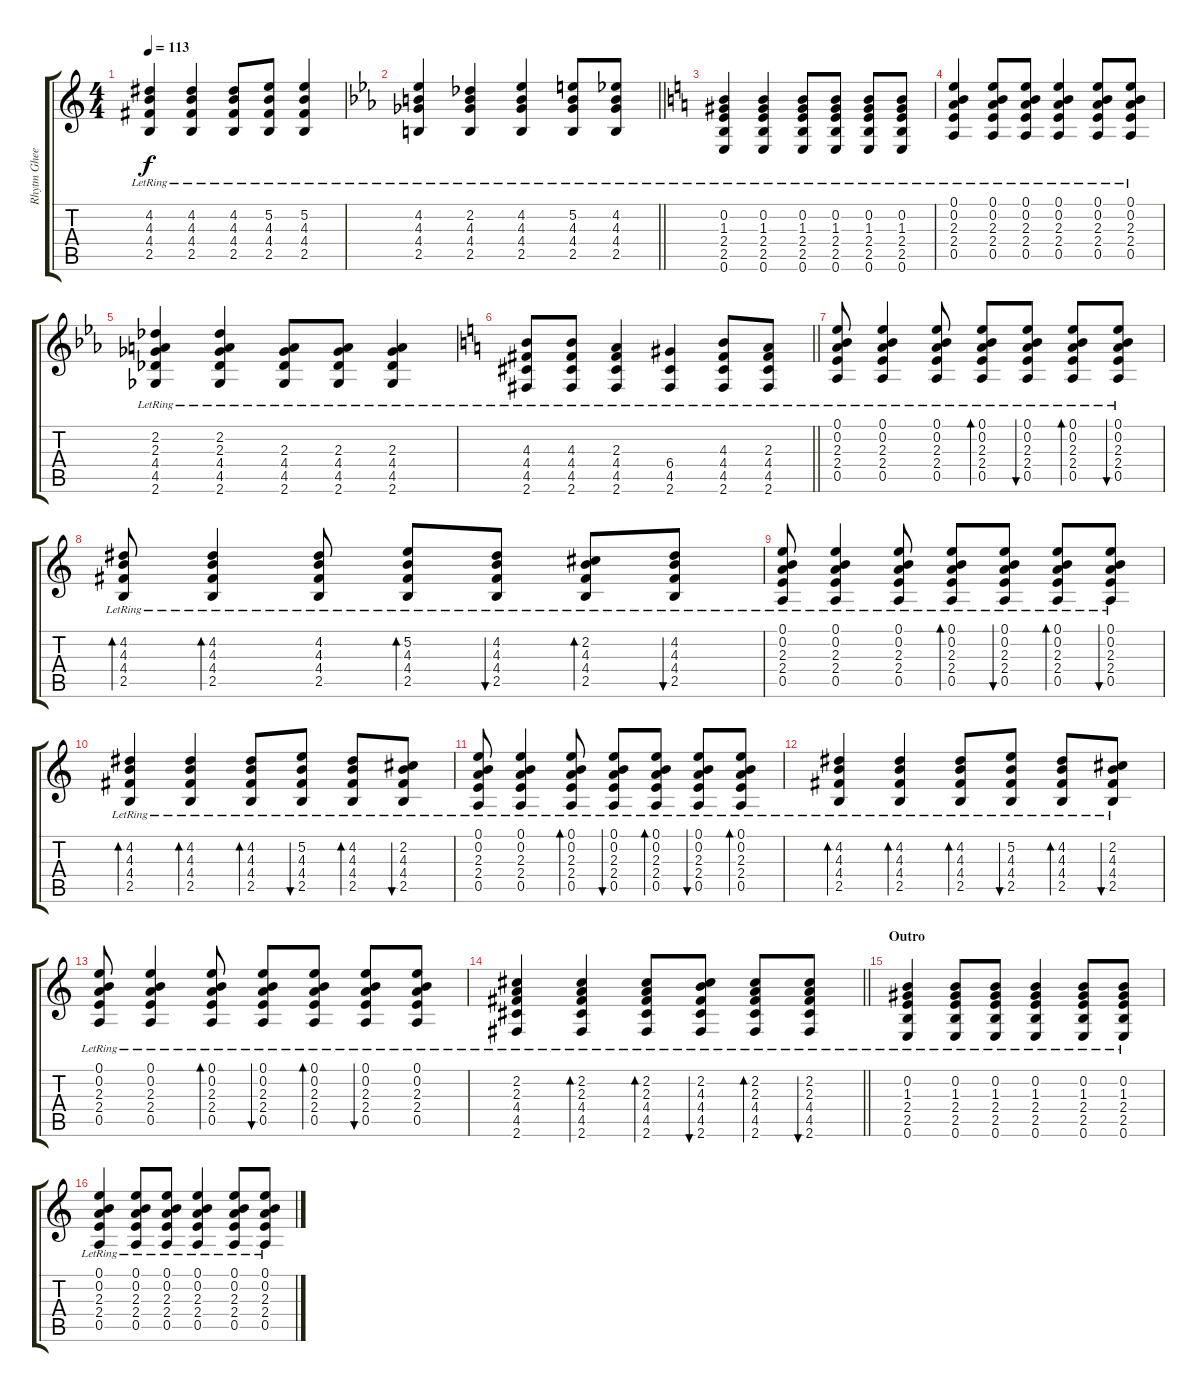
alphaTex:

\track ("Rhytm Gheetar" "Rhytm Ghee") {instrument acousticguitarsteel}
\staff {score tabs}
\tuning (E4 B3 G3 D3 A2 E2) {hide}
\ts (4 4)
\tempo 113
\clef g2
\ks c
(4.2{lr} 4.3{lr} 4.4{lr} 2.5{lr}).4{dy f} (4.2{lr} 4.3 4.4 2.5).4 (4.2 4.3{lr} 4.4 2.5).8 (5.2{lr} 4.3 4.4 2.5).8 (5.2{lr} 4.3 4.4 2.5).4 |
\barLineRight lightlight
\ks eb
(4.2{lr} 4.3 4.4 2.5).4 (2.2{lr} 4.3 4.4 2.5).4 (4.2{lr} 4.3 4.4 2.5).4 (5.2{lr} 4.3 4.4 2.5).8 (4.2{lr} 4.3 4.4 2.5).8 |
\ks c
(0.2{lr} 1.3{lr} 2.4{lr} 2.5{lr} 0.6).4 (0.2{lr} 1.3{lr} 2.4{lr} 2.5{lr} 0.6).4 (0.2{lr} 1.3{lr} 2.4{lr} 2.5{lr} 0.6).8 (0.2{lr} 1.3{lr} 2.4{lr} 2.5{lr} 0.6).8 (0.2{lr} 1.3{lr} 2.4{lr} 2.5{lr} 0.6).8 (0.2{lr} 1.3{lr} 2.4{lr} 2.5{lr} 0.6).8 |
(0.1{lr} 0.2{lr} 2.3{lr} 2.4{lr} 0.5{lr}).4 (0.1{lr} 0.2{lr} 2.3{lr} 2.4{lr} 0.5{lr}).8 (0.1{lr} 0.2{lr} 2.3{lr} 2.4{lr} 0.5{lr}).8 (0.1{lr} 0.2{lr} 2.3{lr} 2.4{lr} 0.5{lr}).4 (0.1{lr} 0.2{lr} 2.3{lr} 2.4{lr} 0.5{lr}).8 (0.1{lr} 0.2{lr} 2.3{lr} 2.4{lr} 0.5{lr}).8 |
\ks eb
(2.2{lr} 2.3{lr} 4.4{lr} 4.5{lr} 2.6{lr}).4 (2.2 2.3{lr} 4.4 4.5 2.6).4 (2.3 4.4{lr} 4.5 2.6).8 (2.3{lr} 4.4 4.5 2.6).8 (2.3{lr} 4.4 4.5 2.6).4 |
\barLineRight lightlight
\ks c
(4.3{lr} 4.4 4.5 2.6).8 (4.3{lr} 4.4 4.5 2.6).8 (2.3 4.4{lr} 4.5 2.6).4 (6.4{lr} 4.5 2.6).4 (4.3{lr} 4.4 4.5 2.6).8 (2.3 4.4{lr} 4.5 2.6).8 |
(0.1{lr} 0.2{lr} 2.3{lr} 2.4{lr} 0.5{lr}).8 (0.1{lr} 0.2{lr} 2.3{lr} 2.4{lr} 0.5{lr}).4 (0.1{lr} 0.2{lr} 2.3{lr} 2.4{lr} 0.5{lr}).8 (0.1{lr} 0.2{lr} 2.3{lr} 2.4{lr} 0.5{lr}).8{bd 60} (0.1{lr} 0.2{lr} 2.3{lr} 2.4{lr} 0.5{lr}).8{bu 60} (0.1{lr} 0.2{lr} 2.3{lr} 2.4{lr} 0.5{lr}).8{bd 60} (0.1{lr} 0.2{lr} 2.3{lr} 2.4{lr} 0.5{lr}).8{bu 60} |
(4.2{lr} 4.3{lr} 4.4{lr} 2.5{lr}).8{bd 60} (4.2{lr} 4.3{lr} 4.4{lr} 2.5{lr}).4{bd 60} (4.2{lr} 4.3{lr} 4.4{lr} 2.5{lr}).8 (5.2{lr} 4.3{lr} 4.4{lr} 2.5{lr}).8{bd 60} (4.2{lr} 4.3{lr} 4.4{lr} 2.5{lr}).8{bu 60} (2.2{lr} 4.3{lr} 4.4{lr} 2.5{lr}).8{bd 60} (4.2{lr} 4.3{lr} 4.4{lr} 2.5{lr}).8{bu 60} |
(0.1{lr} 0.2{lr} 2.3{lr} 2.4{lr} 0.5{lr}).8 (0.1{lr} 0.2{lr} 2.3{lr} 2.4{lr} 0.5{lr}).4 (0.1{lr} 0.2{lr} 2.3{lr} 2.4{lr} 0.5{lr}).8 (0.1{lr} 0.2{lr} 2.3{lr} 2.4{lr} 0.5{lr}).8{bd 60} (0.1{lr} 0.2{lr} 2.3{lr} 2.4{lr} 0.5{lr}).8{bu 60} (0.1{lr} 0.2{lr} 2.3{lr} 2.4{lr} 0.5{lr}).8{bd 60} (0.1{lr} 0.2{lr} 2.3{lr} 2.4{lr} 0.5{lr}).8{bu 60} |
(4.2{lr} 4.3{lr} 4.4{lr} 2.5{lr}).4{bd 60} (4.2{lr} 4.3{lr} 4.4{lr} 2.5{lr}).4{bd 120} (4.2{lr} 4.3{lr} 4.4{lr} 2.5{lr}).8{bd 120} (5.2{lr} 4.3{lr} 4.4{lr} 2.5{lr}).8{bu 120} (4.2{lr} 4.3{lr} 4.4{lr} 2.5{lr}).8{bd 120} (2.2{lr} 4.3{lr} 4.4{lr} 2.5{lr}).8{bu 120} |
(0.1{lr} 0.2{lr} 2.3{lr} 2.4{lr} 0.5{lr}).8 (0.1{lr} 0.2{lr} 2.3{lr} 2.4{lr} 0.5{lr}).4 (0.1{lr} 0.2{lr} 2.3{lr} 2.4{lr} 0.5{lr}).8{bd 120} (0.1{lr} 0.2{lr} 2.3{lr} 2.4{lr} 0.5{lr}).8{bu 120} (0.1{lr} 0.2{lr} 2.3{lr} 2.4{lr} 0.5{lr}).8{bd 120} (0.1{lr} 0.2{lr} 2.3{lr} 2.4{lr} 0.5{lr}).8{bu 120} (0.1{lr} 0.2{lr} 2.3{lr} 2.4{lr} 0.5{lr}).8{bd 120} |
(4.2{lr} 4.3{lr} 4.4{lr} 2.5{lr}).4{bd 60} (4.2{lr} 4.3{lr} 4.4{lr} 2.5{lr}).4{bd 120} (4.2{lr} 4.3{lr} 4.4{lr} 2.5{lr}).8{bd 120} (5.2{lr} 4.3{lr} 4.4{lr} 2.5{lr}).8{bu 120} (4.2{lr} 4.3{lr} 4.4{lr} 2.5{lr}).8{bd 120} (2.2{lr} 4.3{lr} 4.4{lr} 2.5{lr}).8{bu 120} |
(0.1{lr} 0.2{lr} 2.3{lr} 2.4{lr} 0.5{lr}).8 (0.1{lr} 0.2{lr} 2.3{lr} 2.4{lr} 0.5{lr}).4 (0.1{lr} 0.2{lr} 2.3{lr} 2.4{lr} 0.5{lr}).8{bd 120} (0.1{lr} 0.2{lr} 2.3{lr} 2.4{lr} 0.5{lr}).8{bu 120} (0.1{lr} 0.2{lr} 2.3{lr} 2.4{lr} 0.5{lr}).8{bd 120} (0.1{lr} 0.2{lr} 2.3{lr} 2.4{lr} 0.5{lr}).8{bu 120} (0.1{lr} 0.2{lr} 2.3{lr} 2.4{lr} 0.5{lr}).8 |
\barLineRight lightlight
(2.2{lr} 2.3{lr} 4.4{lr} 4.5{lr} 2.6).4 (2.2{lr} 2.3{lr} 4.4{lr} 4.5{lr} 2.6).4{bd 120} (2.2{lr} 2.3{lr} 4.4{lr} 4.5{lr} 2.6).8{bd 120} (2.2{lr} 4.3{lr} 4.4{lr} 4.5{lr} 2.6).8{bu 120} (2.2{lr} 2.3{lr} 4.4{lr} 4.5{lr} 2.6).8{bd 120} (2.2{lr} 2.3{lr} 4.4{lr} 4.5{lr} 2.6).8{bu 120} |
\section ("" "Outro")
(0.2{lr} 1.3{lr} 2.4{lr} 2.5{lr} 0.6).4 (0.2{lr} 1.3{lr} 2.4{lr} 2.5{lr} 0.6).8 (0.2{lr} 1.3{lr} 2.4{lr} 2.5{lr} 0.6).8 (0.2{lr} 1.3{lr} 2.4{lr} 2.5{lr} 0.6).4 (0.2{lr} 1.3{lr} 2.4{lr} 2.5{lr} 0.6).8 (0.2{lr} 1.3{lr} 2.4{lr} 2.5{lr} 0.6).8 |
(0.1{lr} 0.2{lr} 2.3{lr} 2.4{lr} 0.5{lr}).4 (0.1{lr} 0.2{lr} 2.3{lr} 2.4{lr} 0.5{lr}).8 (0.1{lr} 0.2{lr} 2.3{lr} 2.4{lr} 0.5{lr}).8 (0.1{lr} 0.2{lr} 2.3{lr} 2.4{lr} 0.5{lr}).4 (0.1{lr} 0.2{lr} 2.3{lr} 2.4{lr} 0.5{lr}).8 (0.1{lr} 0.2{lr} 2.3{lr} 2.4{lr} 0.5{lr}).8
